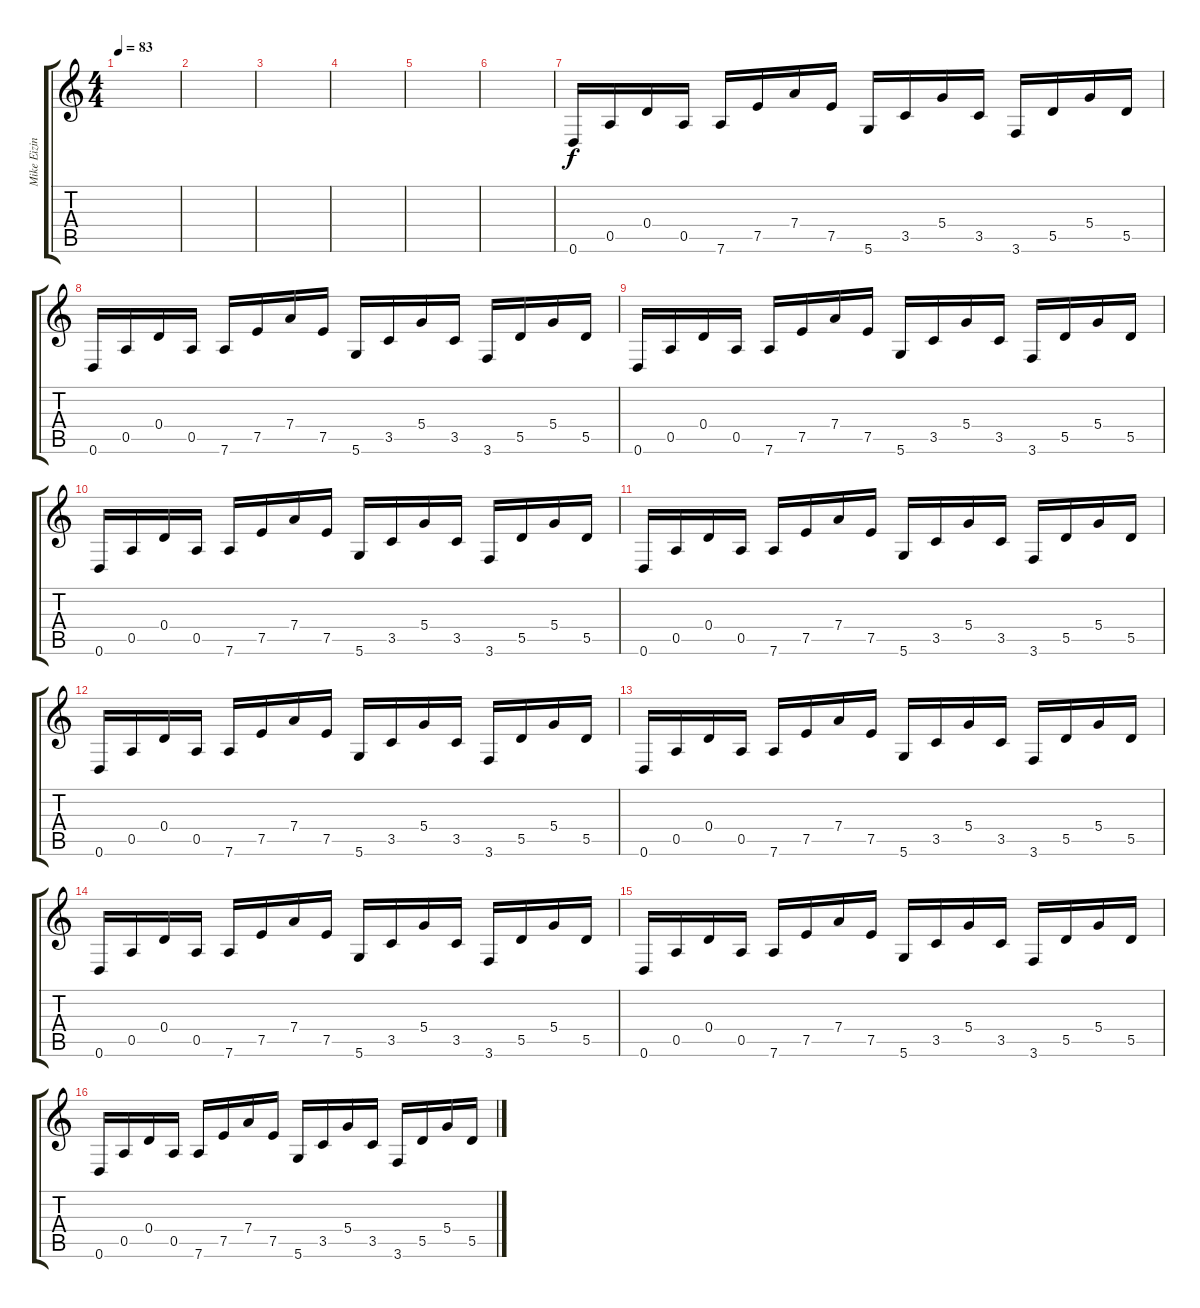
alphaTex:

\track ("Mike Eizinger one more time" "Mike Eizin") {instrument electricguitarjazz}
\staff {score tabs}
\tuning (E4 B3 G3 D3 A2 D2) {hide}
\ts (4 4)
\tempo 83
\clef g2
\ks c
|
|
|
|
|
|
0.6.16 0.5.16 0.4.16 0.5.16 7.6.16 7.5.16 7.4.16 7.5.16 5.6.16 3.5.16 5.4.16 3.5.16 3.6.16 5.5.16 5.4.16 5.5.16 |
0.6.16 0.5.16 0.4.16 0.5.16 7.6.16 7.5.16 7.4.16 7.5.16 5.6.16 3.5.16 5.4.16 3.5.16 3.6.16 5.5.16 5.4.16 5.5.16 |
0.6.16 0.5.16 0.4.16 0.5.16 7.6.16 7.5.16 7.4.16 7.5.16 5.6.16 3.5.16 5.4.16 3.5.16 3.6.16 5.5.16 5.4.16 5.5.16 |
0.6.16 0.5.16 0.4.16 0.5.16 7.6.16 7.5.16 7.4.16 7.5.16 5.6.16 3.5.16 5.4.16 3.5.16 3.6.16 5.5.16 5.4.16 5.5.16 |
0.6.16 0.5.16 0.4.16 0.5.16 7.6.16 7.5.16 7.4.16 7.5.16 5.6.16 3.5.16 5.4.16 3.5.16 3.6.16 5.5.16 5.4.16 5.5.16 |
0.6.16 0.5.16 0.4.16 0.5.16 7.6.16 7.5.16 7.4.16 7.5.16 5.6.16 3.5.16 5.4.16 3.5.16 3.6.16 5.5.16 5.4.16 5.5.16 |
0.6.16 0.5.16 0.4.16 0.5.16 7.6.16 7.5.16 7.4.16 7.5.16 5.6.16 3.5.16 5.4.16 3.5.16 3.6.16 5.5.16 5.4.16 5.5.16 |
0.6.16 0.5.16 0.4.16 0.5.16 7.6.16 7.5.16 7.4.16 7.5.16 5.6.16 3.5.16 5.4.16 3.5.16 3.6.16 5.5.16 5.4.16 5.5.16 |
0.6.16 0.5.16 0.4.16 0.5.16 7.6.16 7.5.16 7.4.16 7.5.16 5.6.16 3.5.16 5.4.16 3.5.16 3.6.16 5.5.16 5.4.16 5.5.16 |
0.6.16 0.5.16 0.4.16 0.5.16 7.6.16 7.5.16 7.4.16 7.5.16 5.6.16 3.5.16 5.4.16 3.5.16 3.6.16 5.5.16 5.4.16 5.5.16
